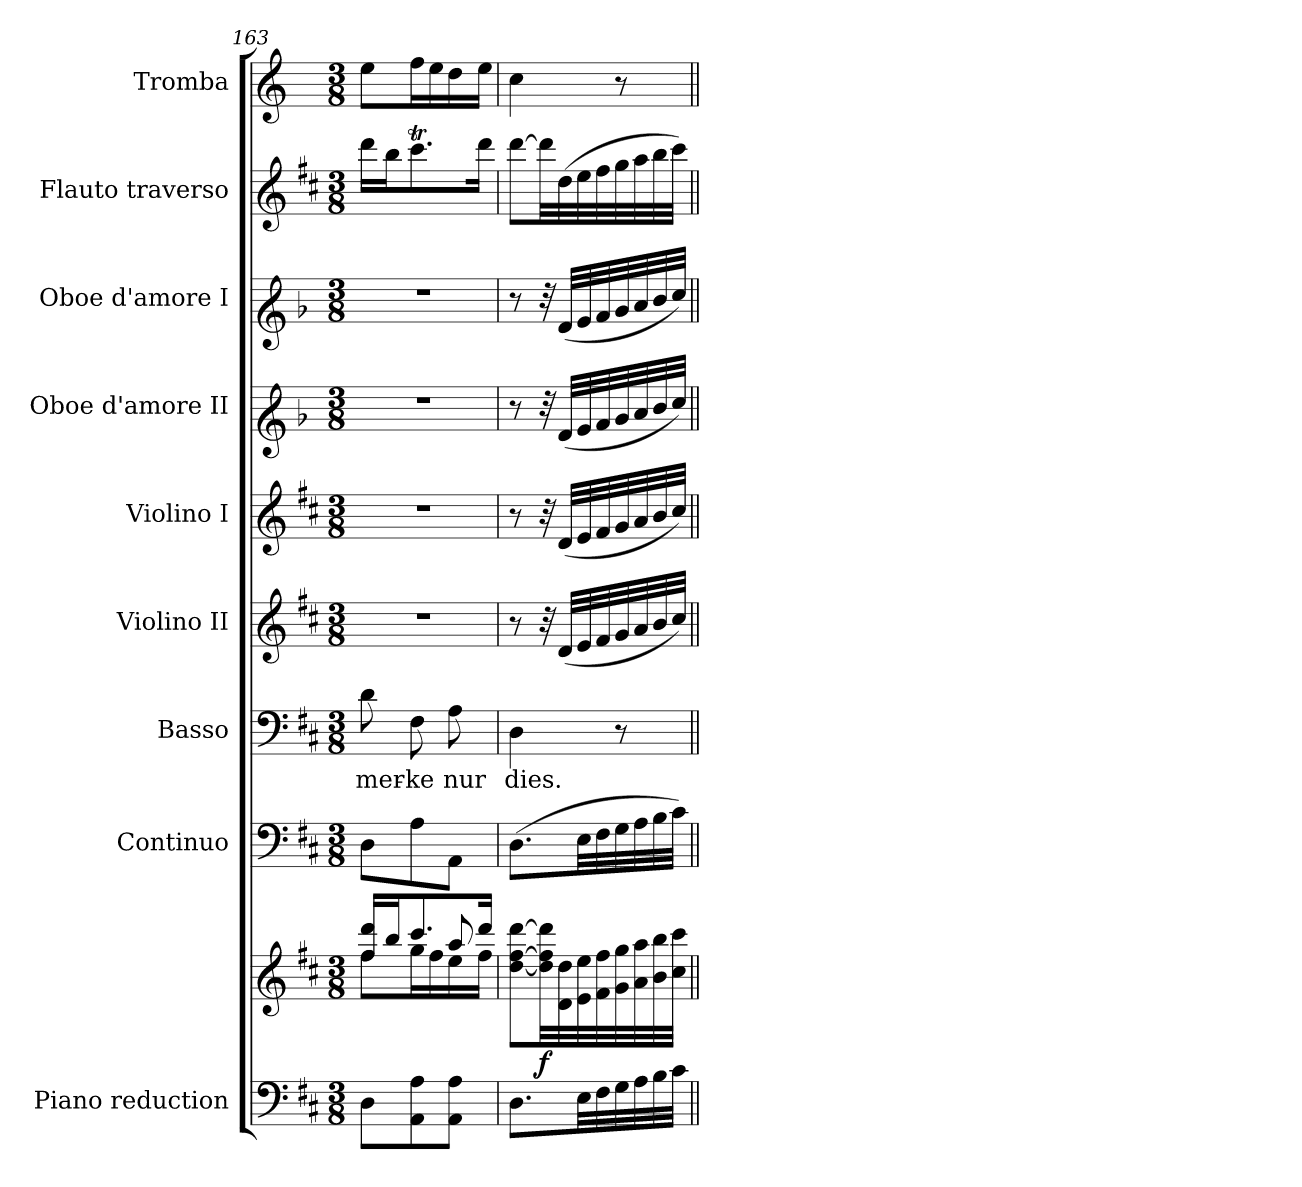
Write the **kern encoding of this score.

**kern	**kern	**dynam	**kern	**dynam	**kern	**text	**kern	**dynam	**kern	**dynam	**kern	**dynam	**kern	**dynam	**kern	**dynam	**kern
*part9	*part9	*part9	*part8	*part8	*part7	*part7	*part6	*part6	*part5	*part5	*part4	*part4	*part3	*part3	*part2	*part2	*part1
*staff10	*staff9	*staff9/10	*staff8	*staff8	*staff7	*staff7	*staff6	*staff6	*staff5	*staff5	*staff4	*staff4	*staff3	*staff3	*staff2	*staff2	*staff1
*I"Piano reduction	*	*	*I"Continuo	*	*I"Basso	*	*I"Violino II	*	*I"Violino I	*	*I"Oboe d'amore II	*	*I"Oboe d'amore I	*	*I"Flauto traverso	*	*I"Tromba
*I'Pno	*	*	*	*	*	*	*I'Vln	*	*I'Vln	*	*	*	*	*	*I'Fl	*	*
*clefF4	*clefG2	*	*clefF4	*	*clefF4	*	*clefG2	*	*clefG2	*	*clefG1	*	*clefG1	*	*clefG2	*	*clefG2
*	*	*	*	*	*	*	*	*	*	*	*ITrd2c3	*	*ITrd2c3	*	*	*	*ITrd-1c-2
*k[f#c#]	*k[f#c#]	*	*k[f#c#]	*	*k[f#c#]	*	*k[f#c#]	*	*k[f#c#]	*	*k[f#c#]	*	*k[f#c#]	*	*k[f#c#]	*	*k[f#c#]
*M3/8	*M3/8	*	*M3/8	*	*M3/8	*	*M3/8	*	*M3/8	*	*M3/8	*	*M3/8	*	*M3/8	*	*M3/8
=163	=163	=163	=163	=163	=163	=163	=163	=163	=163	=163	=163	=163	=163	=163	=163	=163	=163
*	*^	*	*	*	*	*	*	*	*	*	*	*	*	*	*	*	*
*	*	*^	*	*	*	*	*	*	*	*	*	*	*	*	*	*	*	*
!	!	!	!	!	!	!	!	!LO:LY:b	!	!	!	!	!	!	!	!	!	!	!
8D\L	16ddd/LL	8ff#\L	4ff#/	.	8D\L	.	8d\	mer-	4.r	.	4.r	.	4.r	.	4.r	.	16ddd\LL	.	8ff#\L
.	16bb/J	.	.	.	.	.	.	.	.	.	.	.	.	.	.	.	16bb\J	.	.
!	!	!	!	!	!	!	!	!LO:LY:b	!	!	!	!	!	!	!	!	!	!	!
8AA\ 8A\	8.ccc#/	16gg\L	.	.	8A\	.	8F#\	-ke	.	.	.	.	.	.	.	.	8.ccc#t\	.	16gg\L
.	.	16ff#\	.	.	.	.	.	.	.	.	.	.	.	.	.	.	.	.	16ff#\
!	!	!	!	!	!	!	!	!LO:LY:b	!	!	!	!	!	!	!	!	!	!	!
8AA\ 8A\J	.	16ee\	8aa/	.	8AA\J	.	8A\	nur	.	.	.	.	.	.	.	.	.	.	16ee\
.	16ddd/Jk	16ff#\JJ	.	.	.	.	.	.	.	.	.	.	.	.	.	.	16ddd\Jk	.	16ff#\JJ
*	*	*v	*v	*	*	*	*	*	*	*	*	*	*	*	*	*	*	*	*
=164	=164	=164	=164	=164	=164	=164	=164	=164	=164	=164	=164	=164	=164	=164	=164	=164	=164	=164
!	!	!	!	!	!	!	!LO:LY:b	!	!	!	!	!	!	!	!	!	!	!
*	*v	*v	*	*	*	*	*	*	*	*	*	*	*	*	*	*	*	*
8.D\L	[8dd\ [8ff#\ [8ddd\L	.	(>8.D\L	.	4D\	dies.	8r	.	8r	.	8r	.	8r	.	[8ddd\L	.	4dd\
!	!	!LO:DY:b	!	!	!	!	!	!	!	!	!	!	!	!	!	!	!
.	32dd\] 32ff#\] 32ddd\]LL	f	.	.	.	.	32r	.	32r	.	32r	.	32r	.	32ddd\LL]	.	.
!	!	!	!	!	!	!	!	!LO:DY:b	!	!LO:DY:b	!	!LO:DY:b	!	!LO:DY:b	!	!LO:DY:b	!
.	32d\ 32dd\	.	.	.	.	.	(<32d/LLL	other-dynamics	(<32d/LLL	other-dynamics	(<32d/LLL	other-dynamics	(<32d/LLL	other-dynamics	(>32dd\	other-dynamics	.
!	!	!	!	!LO:DY:a	!	!	!	!	!	!	!	!	!	!	!	!	!
32E\LL	32e\ 32ee\	.	32E\LL	other-dynamics	.	.	32e/	.	32e/	.	32e/	.	32e/	.	32ee\	.	.
32F#\	32f#\ 32ff#\	.	32F#\	.	.	.	32f#/	.	32f#/	.	32f#/	.	32f#/	.	32ff#\	.	.
32G\	32g\ 32gg\	.	32G\	.	8r	.	32g/	.	32g/	.	32g/	.	32g/	.	32gg\	.	8r
32A\	32a\ 32aa\	.	32A\	.	.	.	32a/	.	32a/	.	32a/	.	32a/	.	32aa\	.	.
32B\	32b\ 32bb\	.	32B\	.	.	.	32b/	.	32b/	.	32b/	.	32b/	.	32bb\	.	.
32c#\JJJ	32cc#\ 32ccc#\JJJ	.	32c#\JJJ)	.	.	.	32cc#/JJJ)	.	32cc#/JJJ)	.	32cc#/JJJ)	.	32cc#/JJJ)	.	32ccc#\JJJ)	.	.
=||	=||	=||	=||	=||	=||	=||	=||	=||	=||	=||	=||	=||	=||	=||	=||	=||	=||
*-	*-	*-	*-	*-	*-	*-	*-	*-	*-	*-	*-	*-	*-	*-	*-	*-	*-
